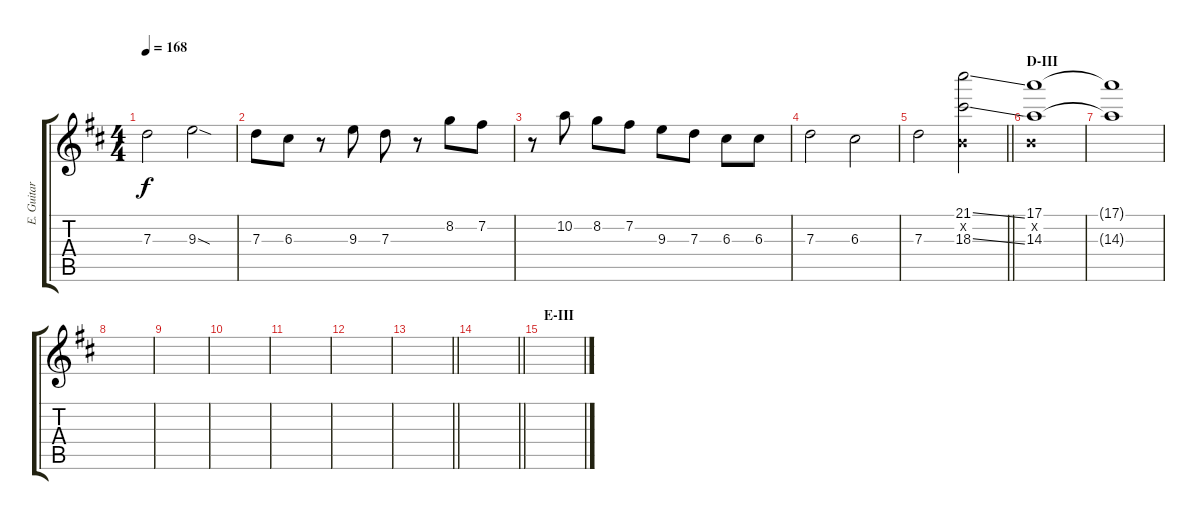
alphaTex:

\track ("E. Guitar III" "E. Guitar ") {instrument overdrivenguitar}
\staff {score tabs}
\tuning (E4 B3 G3 D3 A2 E2) {hide}
\ts (4 4)
\tempo 168
\clef g2
\ks d
7.3.2{dy f} 9.3{sod}.2 |
7.3.8 6.3.8 r.8 9.3.8 7.3.8 r.8 8.2.8 7.2.8 |
r.8 10.2.8 8.2.8 7.2.8 9.3.8 7.3.8 6.3.8 6.3.8 |
7.3.2 6.3.2 |
\barLineRight lightlight
7.3.2 (21.1{ss} 0.2{x} 18.3{ss}).2 |
\section ("" "D-III")
(17.1 0.2{x} 14.3).1 |
(17.1{t} 14.3{t}).1 |
|
|
|
|
|
\barLineRight lightlight
|
\barLineRight lightlight
|
\section ("" "E-III")
